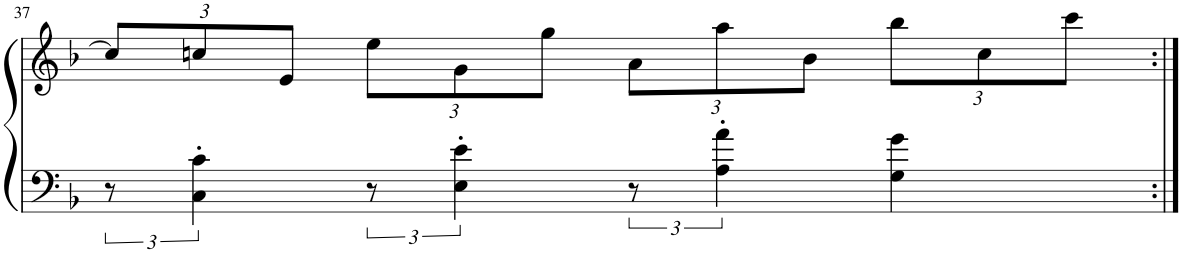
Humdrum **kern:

**kern	**kern
*part1	*part1
*staff2	*staff1
*I"Piano	*
*I'Pno.	*
!!LO:PB:g=z
*clefF4	*clefG2
*k[b-]	*k[b-]
*M4/4	*M4/4
*met(c)	*met(c)
*	*Xbrackettup
=37	=37
12r	12cc#/L]
6C\' 6c\'	12ccn/
.	12e/J
12r	12ee\L
6E\' 6e\'	12g\
.	12gg\J
12r	12a\L
6A\' 6a\'	12aa\
.	12b-\J
4G\ 4g\	12bb-\L
.	12cc\
.	12ccc\J
=:|!	=:|!
*-	*-
